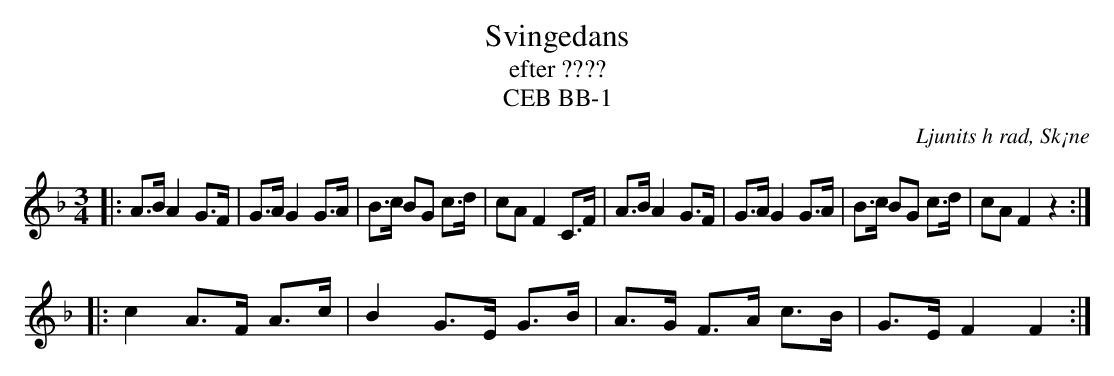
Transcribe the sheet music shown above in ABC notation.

X:1
T:Svingedans
T:efter ????
T:CEB BB-1
O:Ljunits h rad, Sk¡ne
M:3/4
L:1/8
Q:108
K:F
|: A>B A2 G>F | G>A G2 G>A | B>c BG c>d | cA F2 C>F | A>B A2 G>F | G>A G2 G>A | B>c BG c>d | cA F2 z2 :|
|: c2 A>F A>c | B2 G>E G>B | A>G F>A c>B | G>E F2 F2 :|
